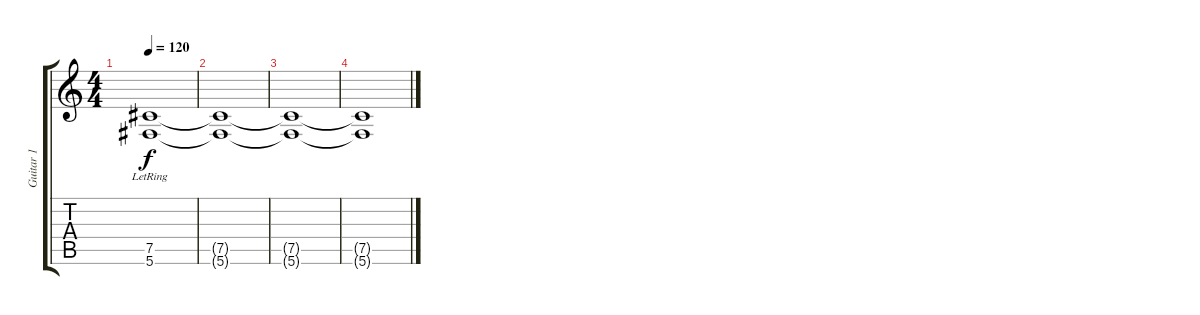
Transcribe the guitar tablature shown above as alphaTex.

\track ("Guitar 1" "Guitar 1") {instrument distortionguitar}
\staff {score tabs}
\tuning (Db4 Ab3 E3 B2 Gb2 Db2) {hide}
\ts (4 4)
\tempo 120
\clef g2
\ks c
(7.5{lr} 5.6{lr}).1{dy f} |
(7.5{t} 5.6{t}).1 |
(7.5{t} 5.6{t}).1 |
(7.5{t} 5.6{t}).1
